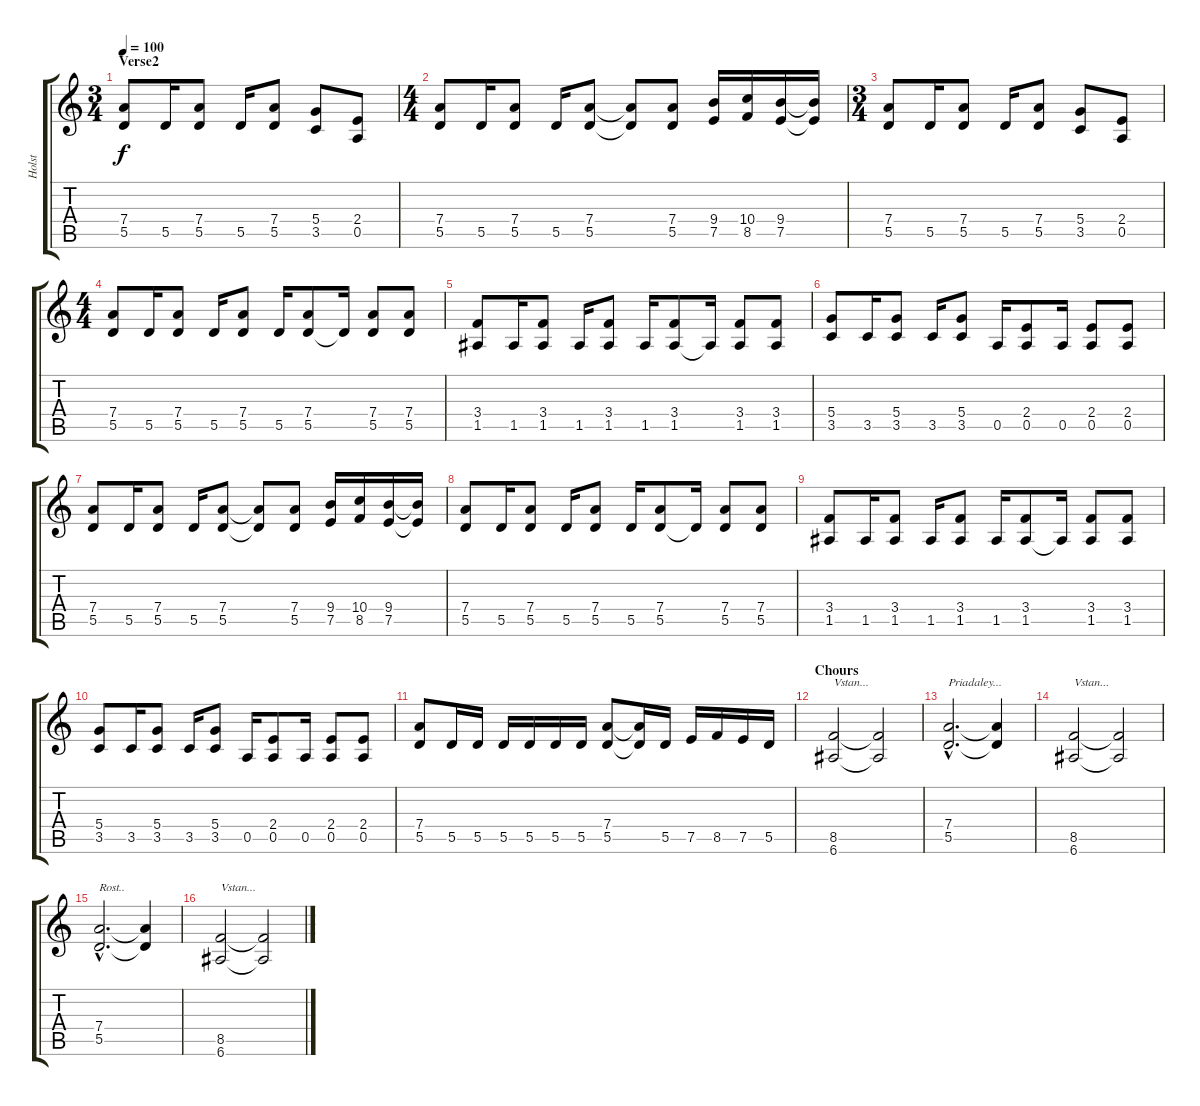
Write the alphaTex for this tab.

\track ("Holst" "Holst") {instrument distortionguitar}
\staff {score tabs}
\tuning (E4 B3 G3 D3 A2 E2) {hide}
\ts (3 4)
\section ("" "Verse2")
\tempo 100
\clef g2
\ks c
(7.4 5.5).8{dy f} 5.5.16 (7.4 5.5).8 5.5.16 (7.4 5.5).8 (5.4 3.5).8 (2.4 0.5).8 |
\ts (4 4)
(7.4 5.5).8 5.5.16 (7.4 5.5).8 5.5.16 (7.4 5.5).8 (7.4{t} 5.5{t}).8 (7.4 5.5).8 (9.4 7.5).16 (10.4 8.5).16 (9.4 7.5).16 (9.4{t} 7.5{t}).16 |
\ts (3 4)
(7.4 5.5).8 5.5.16 (7.4 5.5).8 5.5.16 (7.4 5.5).8 (5.4 3.5).8 (2.4 0.5).8 |
\ts (4 4)
(7.4 5.5).8 5.5.16 (7.4 5.5).8 5.5.16 (7.4 5.5).8 5.5.16 (7.4 5.5).8 5.5{t}.16 (7.4 5.5).8 (7.4 5.5).8 |
(3.4 1.5).8 1.5.16 (3.4 1.5).8 1.5.16 (3.4 1.5).8 1.5.16 (3.4 1.5).8 1.5{t}.16 (3.4 1.5).8 (3.4 1.5).8 |
(5.4 3.5).8 3.5.16 (5.4 3.5).8 3.5.16 (5.4 3.5).8 0.5.16 (2.4 0.5).8 0.5.16 (2.4 0.5).8 (2.4 0.5).8 |
(7.4 5.5).8 5.5.16 (7.4 5.5).8 5.5.16 (7.4 5.5).8 (7.4{t} 5.5{t}).8 (7.4 5.5).8 (9.4 7.5).16 (10.4 8.5).16 (9.4 7.5).16 (9.4{t} 7.5{t}).16 |
(7.4 5.5).8 5.5.16 (7.4 5.5).8 5.5.16 (7.4 5.5).8 5.5.16 (7.4 5.5).8 5.5{t}.16 (7.4 5.5).8 (7.4 5.5).8 |
(3.4 1.5).8 1.5.16 (3.4 1.5).8 1.5.16 (3.4 1.5).8 1.5.16 (3.4 1.5).8 1.5{t}.16 (3.4 1.5).8 (3.4 1.5).8 |
(5.4 3.5).8 3.5.16 (5.4 3.5).8 3.5.16 (5.4 3.5).8 0.5.16 (2.4 0.5).8 0.5.16 (2.4 0.5).8 (2.4 0.5).8 |
(7.4 5.5).8 5.5.16 5.5.16 5.5.16 5.5.16 5.5.16 5.5.16 (7.4 5.5).8 (7.4{t} 5.5{t}).16 5.5.16 7.5.16 8.5.16 7.5.16 5.5.16 |
\section ("" "Chours")
(8.5 6.6).2{txt "Vstan..."} (8.5{t} 6.6{t}).2 |
(7.4{hac} 5.5{hac}).2{d txt "Priadaley..."} (7.4{t} 5.5{t}).4 |
(8.5 6.6).2{txt "Vstan..."} (8.5{t} 6.6{t}).2 |
(7.4{hac} 5.5{hac}).2{d txt "Rost.."} (7.4{t} 5.5{t}).4 |
(8.5 6.6).2{txt "Vstan..."} (8.5{t} 6.6{t}).2
